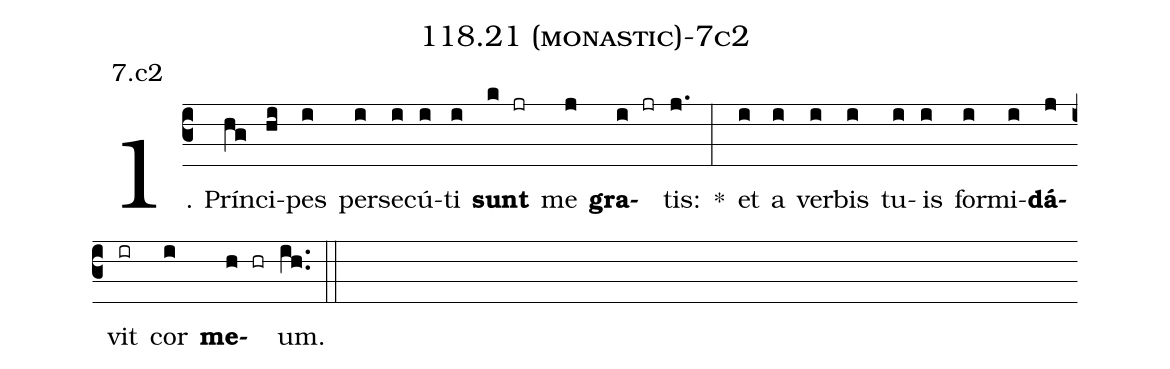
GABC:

name: 118.21 (monastic)-7c2;
annotation: 7.c2;
%%
(c3)1. Prín(hg)ci(hi)pes(i) per(i)se(i)cú(i)ti(i) <b>sunt</b>(k jr) me(j) <b>gra</b>(i jr)tis:(j.) *(:) et(i) a(i) ver(i)bis(i) tu(i)is(i) for(i)mi(i)<b>dá</b>(j)vit(ir) cor(i) <b>me</b>(h hr)um.(ih..) (::)
